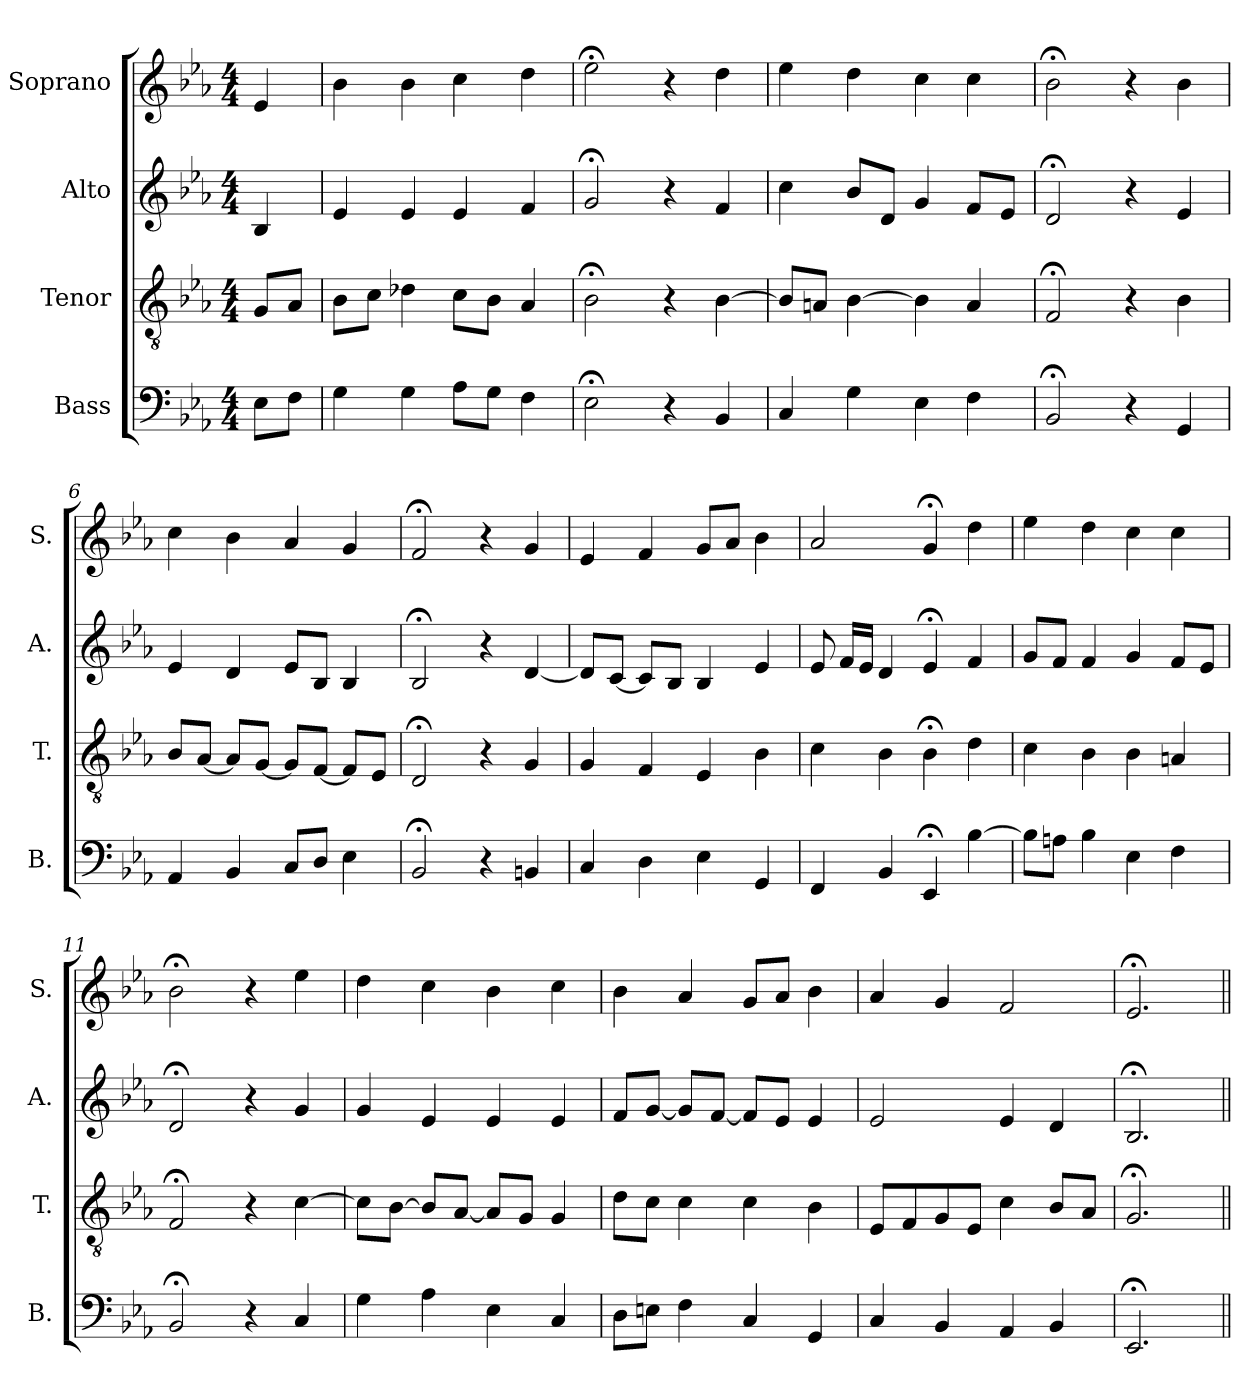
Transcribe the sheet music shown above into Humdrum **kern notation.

**kern	**kern	**kern	**kern
*part4	*part3	*part2	*part1
*staff4	*staff3	*staff2	*staff1
*I"Bass	*I"Tenor	*I"Alto	*I"Soprano
*I'B.	*I'T.	*I'A.	*I'S.
*clefF4	*clefGv2	*clefG2	*clefG2
*	*ITrd7c12	*	*
*k[b-e-a-]	*k[b-e-a-]	*k[b-e-a-]	*k[b-e-a-]
*E-:	*E-:	*E-:	*E-:
*M4/4	*M4/4	*M4/4	*M4/4
=1	=1	=1	=1
8E-\L	8GG/L	4B-/	4e-/
8F\J	8AA-/J	.	.
=2	=2	=2	=2
4G\	8BB-\L	4e-/	4b-\
.	8C\J	.	.
4G\	4D-X\	4e-/	4b-\
8A-\L	8C\L	4e-/	4cc\
8G\J	8BB-\J	.	.
4F\	4AA-/	4f/	4dd\
=3	=3	=3	=3
2E-;<\	2BB-;<\	2g;</	2ee-;<\
4r	4r	4r	4r
4BB-/	[4BB-\	4f/	4dd\
=4	=4	=4	=4
4C/	8BB-/L]	4cc\	4ee-\
.	8AAn/J	.	.
4G\	[4BB-\	8b-/L	4dd\
.	.	8d/J	.
4E-\	4BB-\]	4g/	4cc\
4F\	4AA/	8f/L	4cc\
.	.	8e-/J	.
=5	=5	=5	=5
2BB-;</	2FF;</	2d;</	2b-;<\
4r	4r	4r	4r
4GG/	4BB-\	4e-/	4b-\
!!LO:LB:g=z
=6	=6	=6	=6
4AA-/	8BB-/L	4e-/	4cc\
.	[8AA-/J	.	.
4BB-/	8AA-/L]	4d/	4b-\
.	[8GG/J	.	.
8C/L	8GG/L]	8e-/L	4a-/
8D/J	[8FF/J	8B-/J	.
4E-\	8FF/L]	4B-/	4g/
.	8EE-/J	.	.
=7	=7	=7	=7
2BB-;</	2DD;</	2B-;</	2f;</
4r	4r	4r	4r
4BBn/	4GG/	[4d/	4g/
=8	=8	=8	=8
4C/	4GG/	8d/L]	4e-/
.	.	[8c/J	.
4D\	4FF/	8c/L]	4f/
.	.	8B-/J	.
4E-\	4EE-/	4B-/	8g/L
.	.	.	8a-/J
4GG/	4BB-\	4e-/	4b-\
=9	=9	=9	=9
4FF/	4C\	8e-/	2a-/
.	.	16f/LL	.
.	.	16e-/JJ	.
4BB-/	4BB-\	4d/	.
4EE-;</	4BB-;<\	4e-;</	4g;</
[4B-\	4D\	4f/	4dd\
=10	=10	=10	=10
8B-\L]	4C\	8g/L	4ee-\
8An\J	.	8f/J	.
4B-\	4BB-\	4f/	4dd\
4E-\	4BB-\	4g/	4cc\
4F\	4AAn/	8f/L	4cc\
.	.	8e-/J	.
!!LO:PB:g=z
=11	=11	=11	=11
2BB-;</	2FF;</	2d;</	2b-;<\
4r	4r	4r	4r
4C/	[4C\	4g/	4ee-\
=12	=12	=12	=12
4G\	8C\L]	4g/	4dd\
.	[8BB-\J	.	.
4A-\	8BB-/L]	4e-/	4cc\
.	[8AA-/J	.	.
4E-\	8AA-/L]	4e-/	4b-\
.	8GG/J	.	.
4C/	4GG/	4e-/	4cc\
=13	=13	=13	=13
8D\L	8D\L	8f/L	4b-\
8En\J	8C\J	[8g/J	.
4F\	4C\	8g/L]	4a-/
.	.	[8f/J	.
4C/	4C\	8f/L]	8g/L
.	.	8e-/J	8a-/J
4GG/	4BB-\	4e-/	4b-\
=14	=14	=14	=14
4C/	8EE-/L	2e-/	4a-/
.	8FF/	.	.
4BB-/	8GG/	.	4g/
.	8EE-/J	.	.
4AA-/	4C\	4e-/	2f/
4BB-/	8BB-/L	4d/	.
.	8AA-/J	.	.
=15	=15	=15	=15
2.EE-;</	2.GG;</	2.B-;</	2.e-;</
=||	=||	=||	=||
*-	*-	*-	*-
